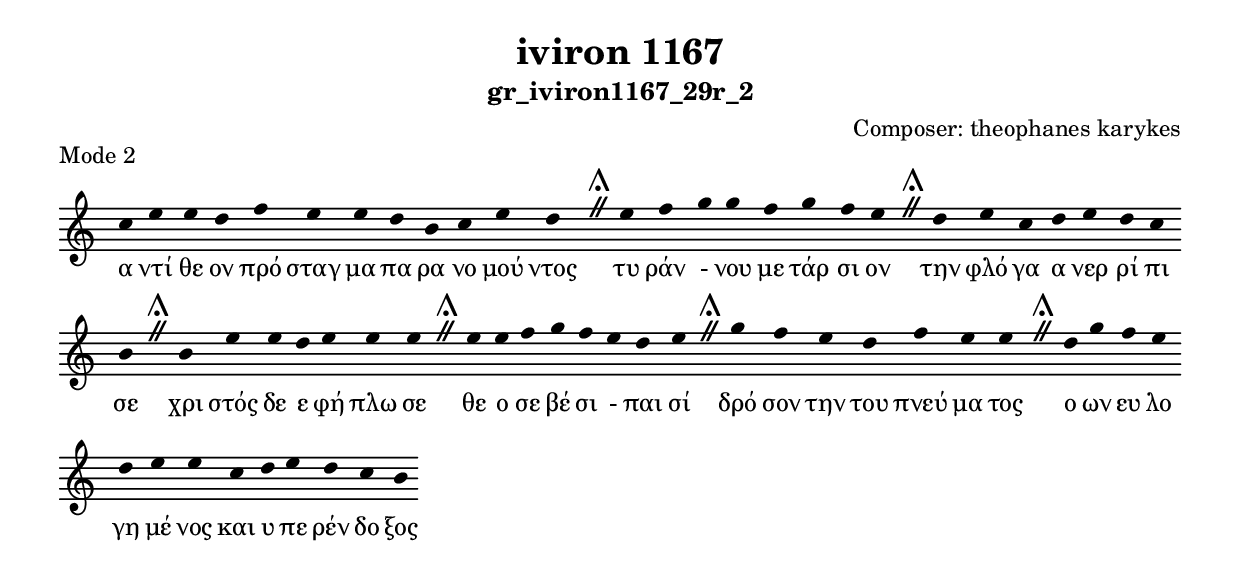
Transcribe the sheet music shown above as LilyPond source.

\include "gregorian.ly"

	\header {
 	  title = "iviron 1167"
	  subtitle = "gr_iviron1167_29r_2"
	  composer = "Composer: theophanes karykes"
	  piece = "Mode 2"
	}

	chant = {
	  c''4 e''4 e''4 d''4 f''4 e''4 e''4 d''4 b'4 c''4 e''4 d''4 \divisioMaior
 e''4 f''4 g''4 g''4 f''4 g''4 f''4 e''4 \divisioMaior
 d''4 e''4 c''4 d''4 e''4 d''4 c''4 b'4 \divisioMaior
 b'4 e''4 e''4 d''4 e''4 e''4 e''4 \divisioMaior
 e''4 e''4 f''4 g''4 f''4 e''4 d''4 e''4 \divisioMaior
 g''4 f''4 e''4 d''4 f''4 e''4 e''4 \divisioMaior
 d''4 g''4 f''4 e''4 d''4 e''4 e''4 c''4 d''4 e''4 d''4 c''4 b'4\finalis
	}

	verba = \lyricmode {α ντί θε ον πρό σταγ μα πα ρα νο μού ντος 
τυ ράν - νου με τάρ σι ον 
την φλό γα α νερ ρί πι σε 
χρι στός δε ε φή πλω σε 
θε ο σε βέ σι - παι σί 
δρό σον την του πνεύ μα τος 
ο ων ευ λο γη μέ νος και υ πε ρέν δο ξος 
	}


	\score {
	  \new Staff <<
	  \new Voice = "melody" \chant
	  \new Lyrics = "one" \lyricsto melody \verba
	  >>
	  \layout {
	    \context {
	      \Staff
	      \remove "Time_signature_engraver"
	      \remove "Bar_engraver"
	    }
	    \context {
	      \Voice
	      \remove "Stem_engraver"
	    }
	  }
	}